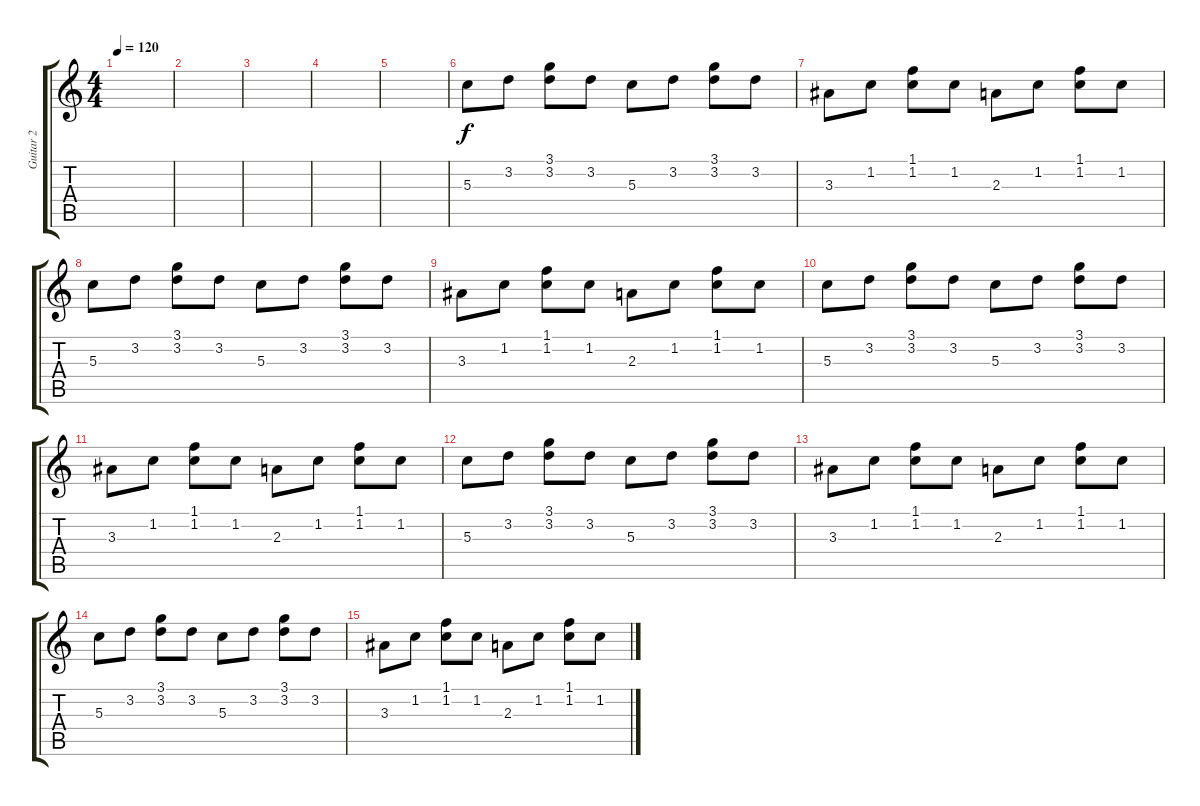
\track ("Guitar 2" "Guitar 2") {instrument distortionguitar}
\staff {score tabs}
\tuning (E4 B3 G3 D3 A2 E2) {hide}
\ts (4 4)
\tempo 120
\clef g2
\ks c
|
|
|
|
|
5.3.8 3.2.8 (3.1 3.2).8 3.2.8 5.3.8 3.2.8 (3.1 3.2).8 3.2.8 |
3.3.8 1.2.8 (1.1 1.2).8 1.2.8 2.3.8 1.2.8 (1.1 1.2).8 1.2.8 |
5.3.8 3.2.8 (3.1 3.2).8 3.2.8 5.3.8 3.2.8 (3.1 3.2).8 3.2.8 |
3.3.8 1.2.8 (1.1 1.2).8 1.2.8 2.3.8 1.2.8 (1.1 1.2).8 1.2.8 |
5.3.8 3.2.8 (3.1 3.2).8 3.2.8 5.3.8 3.2.8 (3.1 3.2).8 3.2.8 |
3.3.8 1.2.8 (1.1 1.2).8 1.2.8 2.3.8 1.2.8 (1.1 1.2).8 1.2.8 |
5.3.8 3.2.8 (3.1 3.2).8 3.2.8 5.3.8 3.2.8 (3.1 3.2).8 3.2.8 |
3.3.8 1.2.8 (1.1 1.2).8 1.2.8 2.3.8 1.2.8 (1.1 1.2).8 1.2.8 |
5.3.8 3.2.8 (3.1 3.2).8 3.2.8 5.3.8 3.2.8 (3.1 3.2).8 3.2.8 |
3.3.8 1.2.8 (1.1 1.2).8 1.2.8 2.3.8 1.2.8 (1.1 1.2).8 1.2.8
